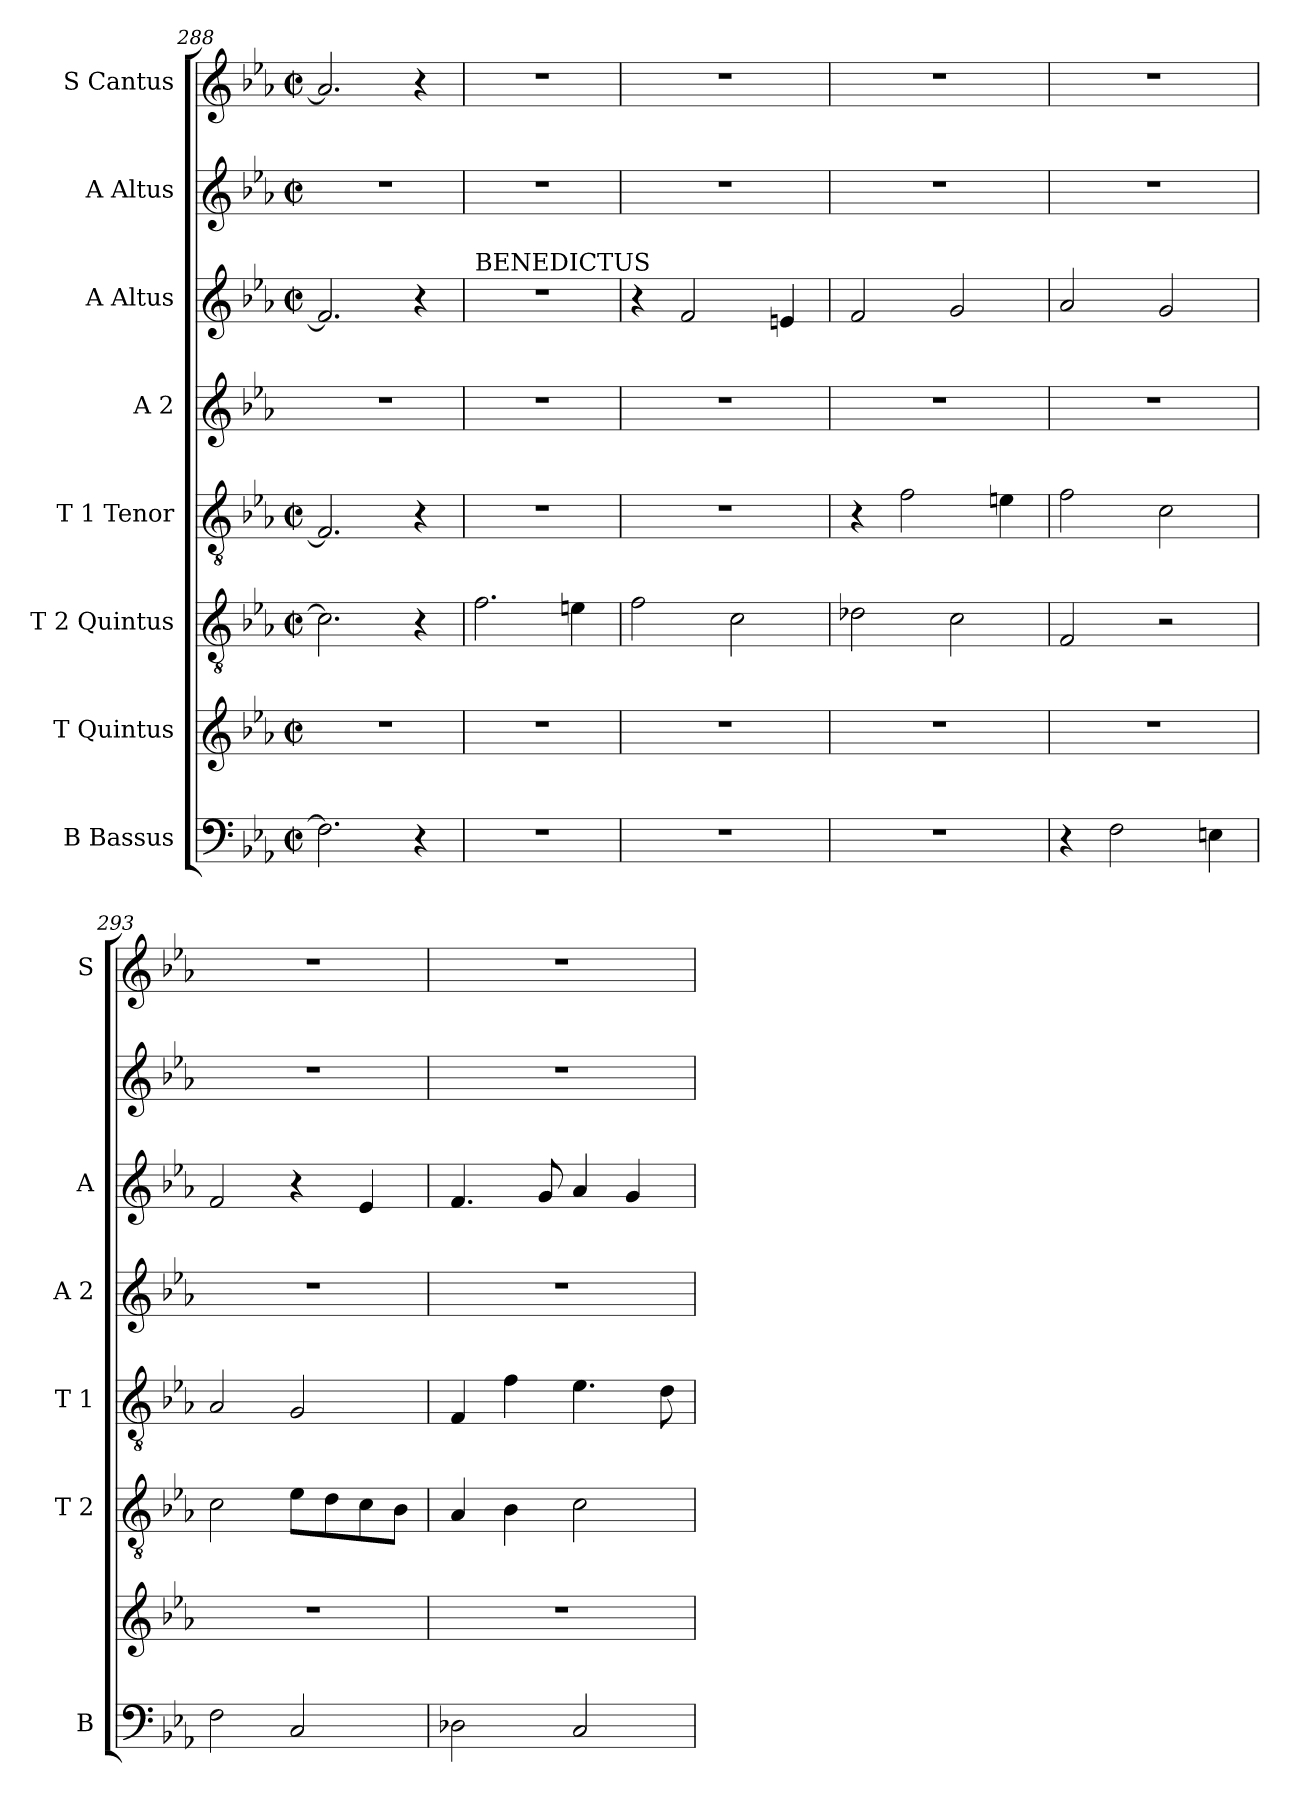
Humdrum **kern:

**kern	**kern	**kern	**kern	**kern	**kern	**kern	**kern
*part8	*part7	*part6	*part5	*part4	*part3	*part2	*part1
*staff8	*staff7	*staff6	*staff5	*staff4	*staff3	*staff2	*staff1
*I"B Bassus	*I"T Quintus	*I"T 2 Quintus	*I"T 1 Tenor	*I"A 2	*I"A Altus	*I"A Altus	*I"S Cantus
*I'B	*	*I'T 2	*I'T 1	*I'A 2	*I'A	*	*I'S
*clefF4	*clefG2	*clefGv2	*clefGv2	*clefG2	*clefG2	*clefG2	*clefG2
*k[b-e-a-]	*k[b-e-a-]	*k[b-e-a-]	*k[b-e-a-]	*k[b-e-a-]	*k[b-e-a-]	*k[b-e-a-]	*k[b-e-a-]
*E-:	*E-:	*E-:	*E-:	*E-:	*E-:	*E-:	*E-:
*M2/2	*M2/2	*M2/2	*M2/2	*	*M2/2	*M2/2	*M2/2
*met(c|)	*met(c|)	*met(c|)	*met(c|)	*	*met(c|)	*met(c|)	*met(c|)
=288	=288	=288	=288	=288	=288	=288	=288
2.F\]	1r	2.c\]	2.F/]	1r	2.f/]	1r	2.a/]
4r	.	4r	4r	.	4r	.	4r
!!LO:LB:g=z
=289	=289	=289	=289	=289	=289	=289	=289
!	!	!	!	!	!LO:TX:a:t=BENEDICTUS	!	!
1r	1r	2.f\	1r	1r	1r	1r	1r
.	.	4en\	.	.	.	.	.
=290	=290	=290	=290	=290	=290	=290	=290
1r	1r	2f\	1r	1r	4r	1r	1r
.	.	.	.	.	2f/	.	.
.	.	2c\	.	.	.	.	.
.	.	.	.	.	4en/	.	.
=291	=291	=291	=291	=291	=291	=291	=291
1r	1r	2d-X\	4r	1r	2f/	1r	1r
.	.	.	2f\	.	.	.	.
.	.	2c\	.	.	2g/	.	.
.	.	.	4en\	.	.	.	.
=292	=292	=292	=292	=292	=292	=292	=292
4r	1r	2F/	2f\	1r	2a-/	1r	1r
2F\	.	.	.	.	.	.	.
.	.	2r	2c\	.	2g/	.	.
4En\	.	.	.	.	.	.	.
=293	=293	=293	=293	=293	=293	=293	=293
2F\	1r	2c\	2A-/	1r	2f/	1r	1r
2C/	.	8e-\L	2G/	.	4r	.	.
.	.	8d\	.	.	.	.	.
.	.	8c\	.	.	4e-/	.	.
.	.	8B-\J	.	.	.	.	.
=294	=294	=294	=294	=294	=294	=294	=294
2D-X\	1r	4A-/	4F/	1r	4.f/	1r	1r
.	.	4B-\	4f\	.	.	.	.
.	.	.	.	.	8g/	.	.
2C/	.	2c\	4.e-\	.	4a-/	.	.
.	.	.	.	.	4g/	.	.
.	.	.	8d\	.	.	.	.
=	=	=	=	=	=	=	=
*-	*-	*-	*-	*-	*-	*-	*-
